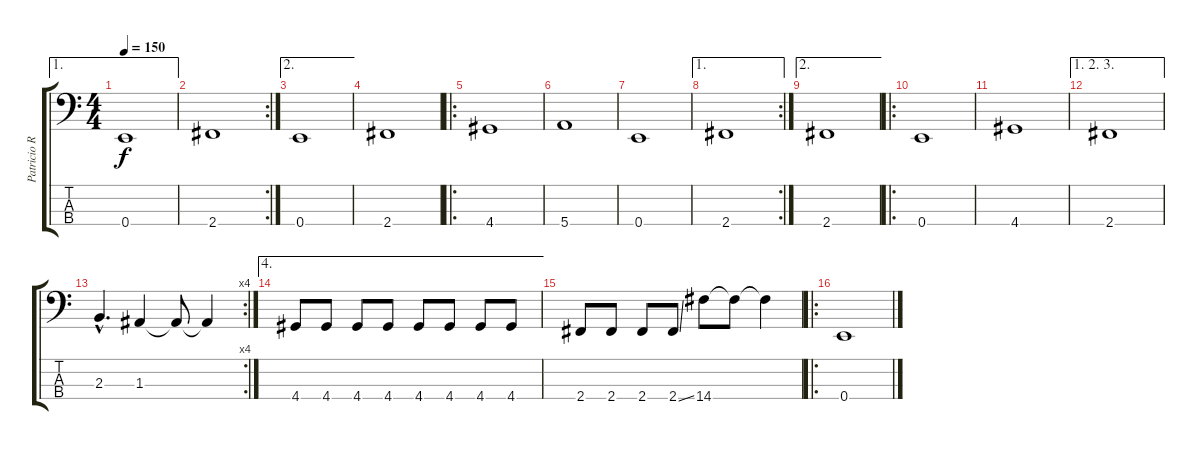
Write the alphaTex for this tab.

\track ("Patricio Romero (bajo)" "Patricio R") {instrument electricbassfinger}
\staff {score tabs}
\tuning (G2 D2 A1 E1) {hide}
\ae 1
\ts (4 4)
\tempo 150
\clef f4
\ks c
0.4.1{dy f} |
\rc 2
2.4.1 |
\ae 2
0.4.1 |
2.4.1 |
\ro
4.4.1 |
5.4.1 |
0.4.1 |
\ae 1
\rc 2
2.4.1 |
\ae 2
2.4.1 |
\ro
0.4.1 |
4.4.1 |
\ae (1 2 3)
2.4.1 |
\rc 4
2.3{hac}.4{d} 1.3.4 1.3{t}.8 1.3{t}.4 |
\ae 4
4.4.8 4.4.8 4.4.8 4.4.8 4.4.8 4.4.8 4.4.8 4.4.8 |
2.4.8 2.4.8 2.4.8 2.4{ss}.8 14.4.8 14.4{t}.8 14.4{t}.4 |
\ro
0.4.1
